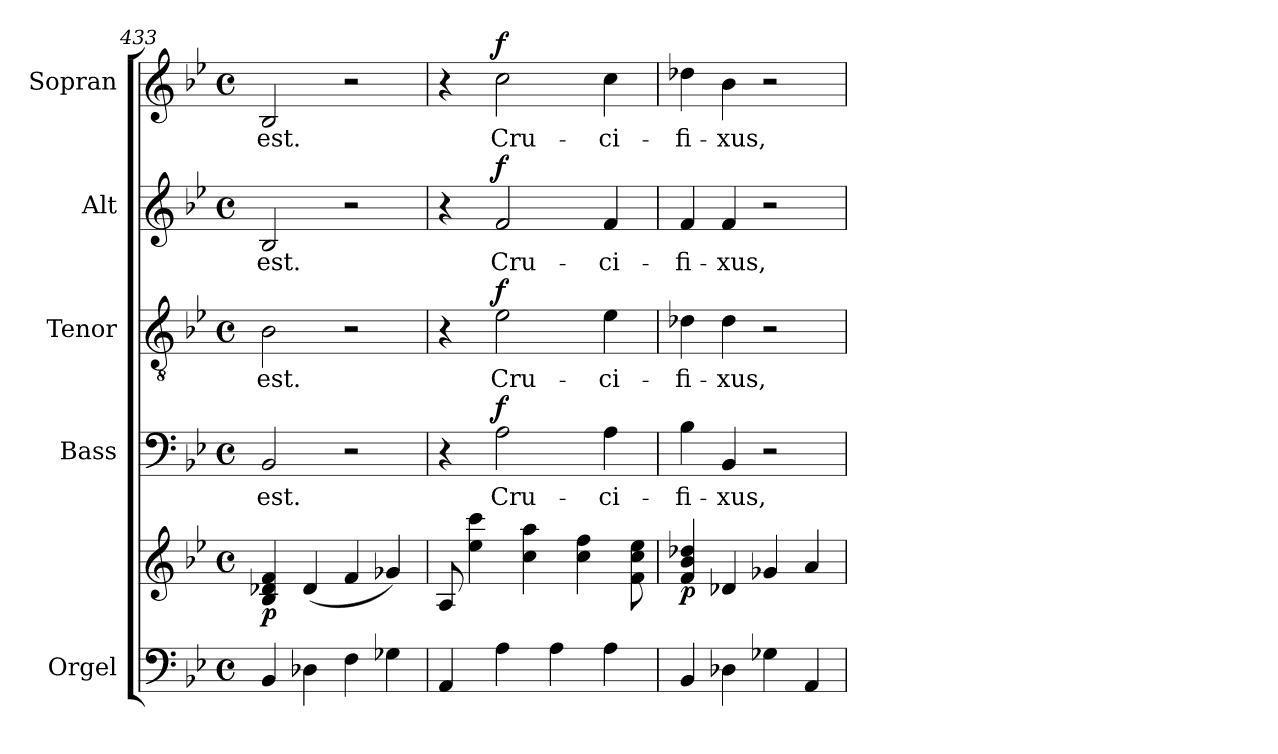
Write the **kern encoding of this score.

**kern	**kern	**dynam	**kern	**text	**dynam	**kern	**text	**dynam	**kern	**text	**dynam	**kern	**text	**dynam
*part5	*part5	*part5	*part4	*part4	*part4	*part3	*part3	*part3	*part2	*part2	*part2	*part1	*part1	*part1
*staff6	*staff5	*staff5/6	*staff4	*staff4	*staff4	*staff3	*staff3	*staff3	*staff2	*staff2	*staff2	*staff1	*staff1	*staff1
*I"Orgel	*	*	*I"Bass	*	*	*I"Tenor	*	*	*I"Alt	*	*	*I"Sopran	*	*
*I'Org.	*	*	*I'B.	*	*	*I'T.	*	*	*I'A.	*	*	*I'S.	*	*
!!LO:PB:g=z
*clefF4	*clefG2	*	*clefF4	*	*	*clefGv2	*	*	*clefG2	*	*	*clefG2	*	*
*k[b-e-]	*k[b-e-]	*	*k[b-e-]	*	*	*k[b-e-]	*	*	*k[b-e-]	*	*	*k[b-e-]	*	*
*B-:	*B-:	*	*B-:	*	*	*B-:	*	*	*B-:	*	*	*B-:	*	*
*M4/4	*M4/4	*	*M4/4	*	*	*M4/4	*	*	*M4/4	*	*	*M4/4	*	*
*met(c)	*met(c)	*	*met(c)	*	*	*met(c)	*	*	*met(c)	*	*	*met(c)	*	*
=433	=433	=433	=433	=433	=433	=433	=433	=433	=433	=433	=433	=433	=433	=433
!	!	!LO:DY:b	!	!LO:LY:b	!	!	!LO:LY:b	!	!	!LO:LY:b	!	!	!LO:LY:b	!
4BB-/	4B-/ 4d-X/ 4f/	p	2BB-/	est.	.	2B-\	est.	.	2B-/	est.	.	2B-/	est.	.
4D-X\	(<4d-/	.	.	.	.	.	.	.	.	.	.	.	.	.
4F\	4f/	.	2r	.	.	2r	.	.	2r	.	.	2r	.	.
4G-X\	4g-X/)	.	.	.	.	.	.	.	.	.	.	.	.	.
=434	=434	=434	=434	=434	=434	=434	=434	=434	=434	=434	=434	=434	=434	=434
4AA/	8A/	.	4r	.	.	4r	.	.	4r	.	.	4r	.	.
.	4ee-\ 4ccc\	.	.	.	.	.	.	.	.	.	.	.	.	.
!	!	!	!	!LO:LY:b	!LO:DY:a	!	!LO:LY:b	!LO:DY:a	!	!LO:LY:b	!LO:DY:a	!	!LO:LY:b	!LO:DY:a
4A\	.	.	2A\	Cru-	f	2e-\	Cru-	f	2f/	Cru-	f	2cc\	Cru-	f
.	4cc\ 4aa\	.	.	.	.	.	.	.	.	.	.	.	.	.
4A\	.	.	.	.	.	.	.	.	.	.	.	.	.	.
.	4cc\ 4ff\	.	.	.	.	.	.	.	.	.	.	.	.	.
!	!	!	!	!LO:LY:b	!	!	!LO:LY:b	!	!	!LO:LY:b	!	!	!LO:LY:b	!
4A\	.	.	4A\	-ci-	.	4e-\	-ci-	.	4f/	-ci-	.	4cc\	-ci-	.
.	8f\ 8cc\ 8ee-\	.	.	.	.	.	.	.	.	.	.	.	.	.
=435	=435	=435	=435	=435	=435	=435	=435	=435	=435	=435	=435	=435	=435	=435
!	!	!LO:DY:b	!	!LO:LY:b	!	!	!LO:LY:b	!	!	!LO:LY:b	!	!	!LO:LY:b	!
4BB-/	4f/ 4b-/ 4dd-X/	p	4B-\	-fi-	.	4d-X\	-fi-	.	4f/	-fi-	.	4dd-X\	-fi-	.
!	!	!	!	!LO:LY:b	!	!	!LO:LY:b	!	!	!LO:LY:b	!	!	!LO:LY:b	!
4D-X\	4d-X/	.	4BB-/	-xus,	.	4d-\	-xus,	.	4f/	-xus,	.	4b-\	-xus,	.
4G-X\	4g-X/	.	2r	.	.	2r	.	.	2r	.	.	2r	.	.
4AA/	4a/	.	.	.	.	.	.	.	.	.	.	.	.	.
=	=	=	=	=	=	=	=	=	=	=	=	=	=	=
*-	*-	*-	*-	*-	*-	*-	*-	*-	*-	*-	*-	*-	*-	*-
